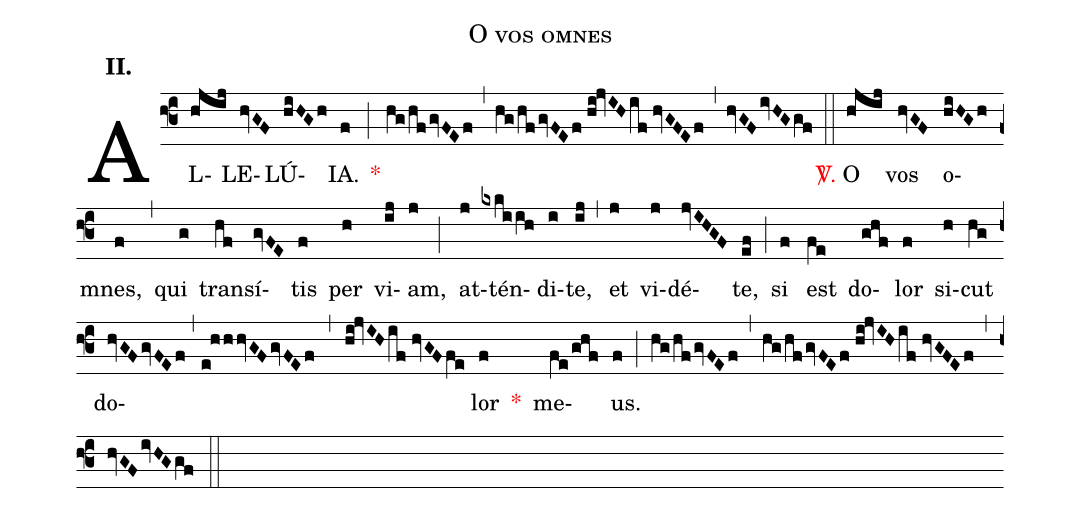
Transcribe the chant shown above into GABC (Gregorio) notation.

name:O vos omnes;
mode:II.;
office-part:Alleluia;
%%
(f3) AL(hjij)LE(hvGF)LÚ(hiHGh)IA.(f) <v>\red{*}</v>(;) (hg/hfgvFEf) (,) (hg/hfgvFEf//hi!jvIH/if//hvGFEf) (,) (hvGFivHGgf) (::) <v>\red{\Vbar.}</v> O(hjij) vos(hvGF) o(hiHGh)mnes,(f) (,) qui(g) tran(hf)sí(gvFE)tis(f) per(h) vi(ij)am,(j) (;) at(j)tén(kxkiih)di(i)te,(ij) (,) et(j) vi(j)dé(jvIHGF)te,(ef) (;) si(f) est(fe) do(ghf)lor(f) si(h)cut(hg) do(hvGFgvFEf,e!hhhvGFgvFEf,hi!jvIHif//hvGFfe)lor(f) <v>\red{*}</v>() me(fe/ghf)us.(f) (;) (hg/hfgvFEf) (,) (hg/hfgvFEf//hi!jvIHif//hvGFEf) (,) (hvGFivHGgf) (::)
